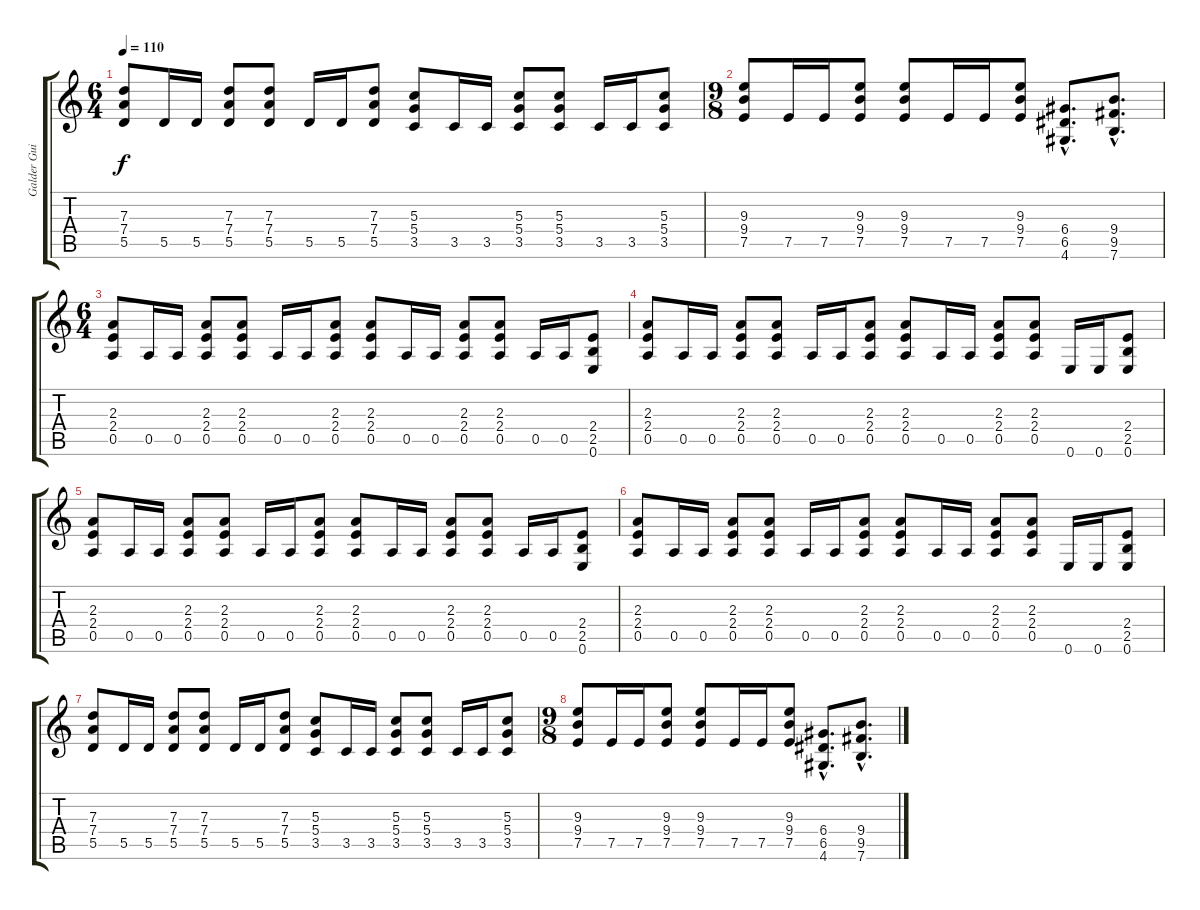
\track ("Galder Guitar 1" "Galder Gui") {instrument distortionguitar}
\staff {score tabs}
\tuning (E4 B3 G3 D3 A2 E2) {hide}
\ts (6 4)
\tempo 110
\clef g2
\ks c
(7.3 7.4 5.5).8{dy f} 5.5.16 5.5.16 (7.3 7.4 5.5).8 (7.3 7.4 5.5).8 5.5.16 5.5.16 (7.3 7.4 5.5).8 (5.3 5.4 3.5).8 3.5.16 3.5.16 (5.3 5.4 3.5).8 (5.3 5.4 3.5).8 3.5.16 3.5.16 (5.3 5.4 3.5).8 |
\ts (9 8)
(9.3 9.4 7.5).8 7.5.16 7.5.16 (9.3 9.4 7.5).8 (9.3 9.4 7.5).8 7.5.16 7.5.16 (9.3 9.4 7.5).8 (6.4{hac} 6.5{hac} 4.6{hac}).8{d} (9.4{hac} 9.5{hac} 7.6{hac}).8{d} |
\ts (6 4)
(2.3 2.4 0.5).8 0.5.16 0.5.16 (2.3 2.4 0.5).8 (2.3 2.4 0.5).8 0.5.16 0.5.16 (2.3 2.4 0.5).8 (2.3 2.4 0.5).8 0.5.16 0.5.16 (2.3 2.4 0.5).8 (2.3 2.4 0.5).8 0.5.16 0.5.16 (2.4 2.5 0.6).8 |
(2.3 2.4 0.5).8 0.5.16 0.5.16 (2.3 2.4 0.5).8 (2.3 2.4 0.5).8 0.5.16 0.5.16 (2.3 2.4 0.5).8 (2.3 2.4 0.5).8 0.5.16 0.5.16 (2.3 2.4 0.5).8 (2.3 2.4 0.5).8 0.6.16 0.6.16 (2.4 2.5 0.6).8 |
(2.3 2.4 0.5).8 0.5.16 0.5.16 (2.3 2.4 0.5).8 (2.3 2.4 0.5).8 0.5.16 0.5.16 (2.3 2.4 0.5).8 (2.3 2.4 0.5).8 0.5.16 0.5.16 (2.3 2.4 0.5).8 (2.3 2.4 0.5).8 0.5.16 0.5.16 (2.4 2.5 0.6).8 |
(2.3 2.4 0.5).8 0.5.16 0.5.16 (2.3 2.4 0.5).8 (2.3 2.4 0.5).8 0.5.16 0.5.16 (2.3 2.4 0.5).8 (2.3 2.4 0.5).8 0.5.16 0.5.16 (2.3 2.4 0.5).8 (2.3 2.4 0.5).8 0.6.16 0.6.16 (2.4 2.5 0.6).8 |
(7.3 7.4 5.5).8 5.5.16 5.5.16 (7.3 7.4 5.5).8 (7.3 7.4 5.5).8 5.5.16 5.5.16 (7.3 7.4 5.5).8 (5.3 5.4 3.5).8 3.5.16 3.5.16 (5.3 5.4 3.5).8 (5.3 5.4 3.5).8 3.5.16 3.5.16 (5.3 5.4 3.5).8 |
\ts (9 8)
(9.3 9.4 7.5).8 7.5.16 7.5.16 (9.3 9.4 7.5).8 (9.3 9.4 7.5).8 7.5.16 7.5.16 (9.3 9.4 7.5).8 (6.4{hac} 6.5{hac} 4.6{hac}).8{d} (9.4{hac} 9.5{hac} 7.6{hac}).8{d}
